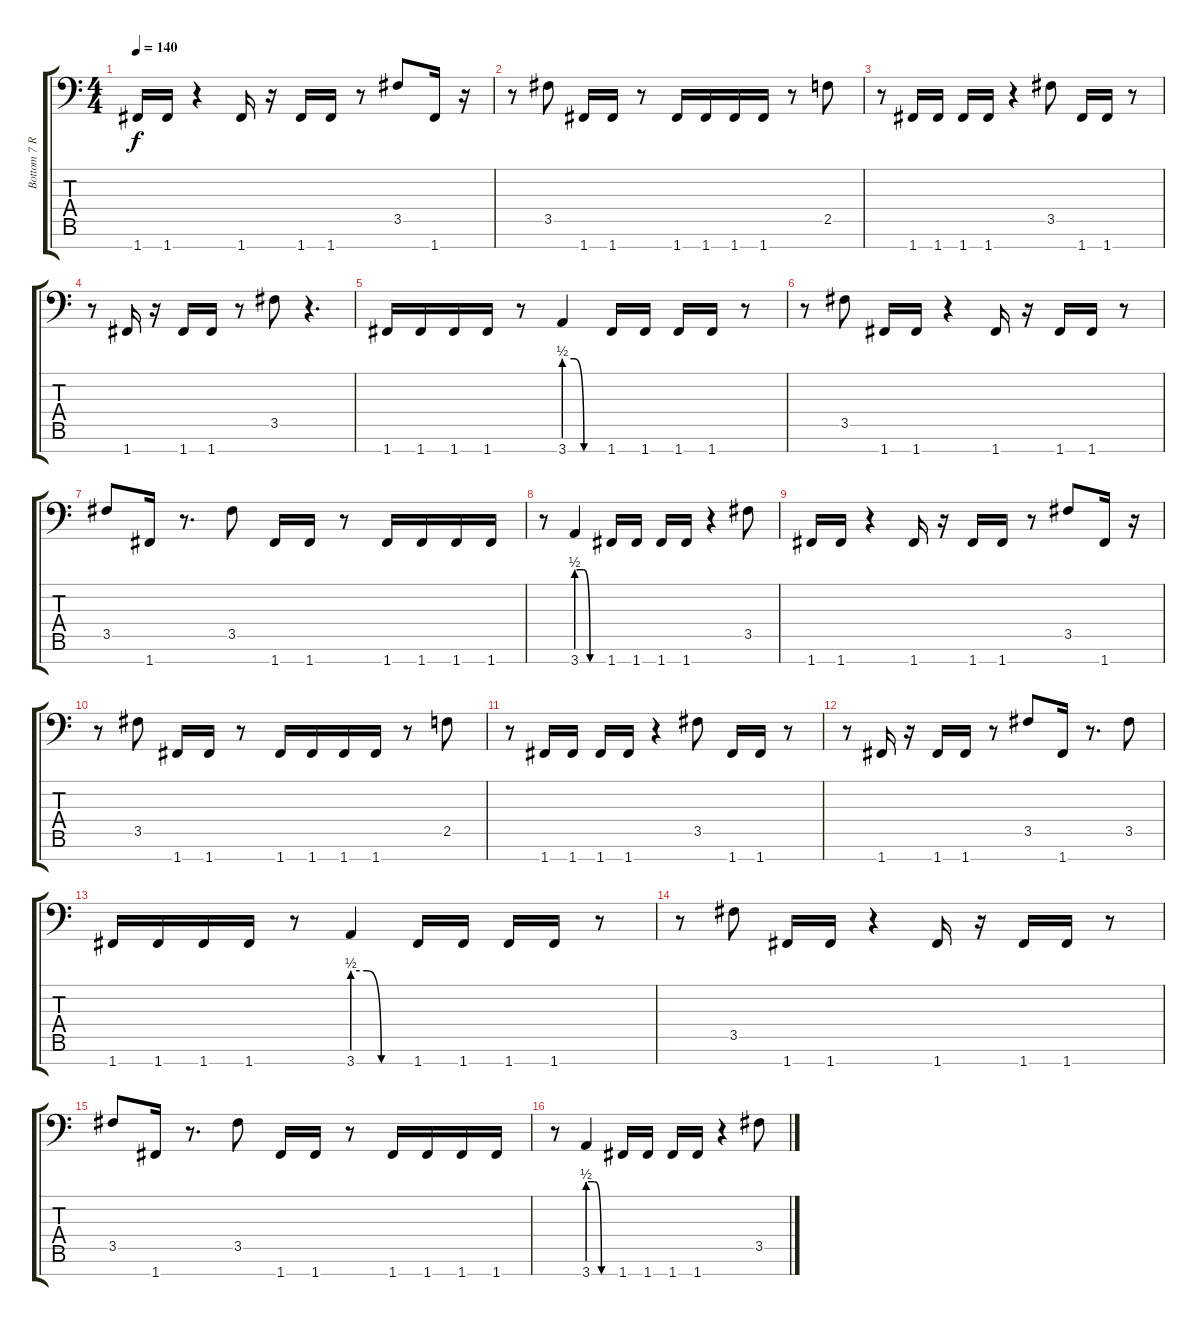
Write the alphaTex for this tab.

\track ("Bottom 7 Right Channel" "Bottom 7 R") {instrument distortionguitar}
\staff {score tabs}
\tuning (Bb3 Gb3 Db3 Ab2 Eb2 Bb1 F1) {hide}
\ts (4 4)
\tempo 140
\clef f4
\ks c
1.7.16{dy f} 1.7.16 r.4 1.7.16 r.16 1.7.16 1.7.16 r.8 3.5.8 1.7.16 r.16 |
r.8 3.5.8 1.7.16 1.7.16 r.8 1.7.16 1.7.16 1.7.16 1.7.16 r.8 2.5.8 |
r.8 1.7.16 1.7.16 1.7.16 1.7.16 r.4 3.5.8 1.7.16 1.7.16 r.8 |
r.8 1.7.16 r.16 1.7.16 1.7.16 r.8 3.5.8 r.4{d} |
1.7.16 1.7.16 1.7.16 1.7.16 r.8 3.7{be (custom 0 2 15 2 30 0 60 0)}.4 1.7.16 1.7.16 1.7.16 1.7.16 r.8 |
r.8 3.5.8 1.7.16 1.7.16 r.4 1.7.16 r.16 1.7.16 1.7.16 r.8 |
3.5.8 1.7.16 r.8{d} 3.5.8 1.7.16 1.7.16 r.8 1.7.16 1.7.16 1.7.16 1.7.16 |
r.8 3.7{be (custom 0 2 15 2 30 0 60 0)}.4 1.7.16 1.7.16 1.7.16 1.7.16 r.4 3.5.8 |
1.7.16 1.7.16 r.4 1.7.16 r.16 1.7.16 1.7.16 r.8 3.5.8 1.7.16 r.16 |
r.8 3.5.8 1.7.16 1.7.16 r.8 1.7.16 1.7.16 1.7.16 1.7.16 r.8 2.5.8 |
r.8 1.7.16 1.7.16 1.7.16 1.7.16 r.4 3.5.8 1.7.16 1.7.16 r.8 |
r.8 1.7.16 r.16 1.7.16 1.7.16 r.8 3.5.8 1.7.16 r.8{d} 3.5.8 |
1.7.16 1.7.16 1.7.16 1.7.16 r.8 3.7{be (custom 0 2 15 2 30 0 60 0)}.4 1.7.16 1.7.16 1.7.16 1.7.16 r.8 |
r.8 3.5.8 1.7.16 1.7.16 r.4 1.7.16 r.16 1.7.16 1.7.16 r.8 |
3.5.8 1.7.16 r.8{d} 3.5.8 1.7.16 1.7.16 r.8 1.7.16 1.7.16 1.7.16 1.7.16 |
r.8 3.7{be (custom 0 2 15 2 30 0 60 0)}.4 1.7.16 1.7.16 1.7.16 1.7.16 r.4 3.5.8
